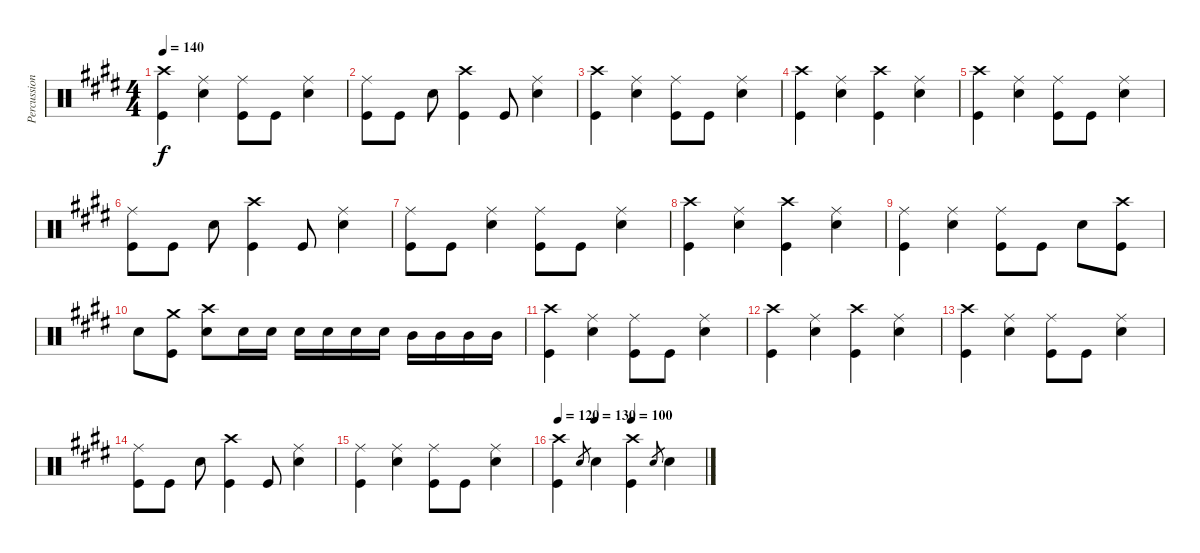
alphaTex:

\track ("Percussion" "Percussion") {instrument percussion}
\staff {score}
\articulation defaults
\ts (4 4)
\tempo 140
\clef neutral
\ks e
("Crash high (hit)" "Kick (hit)").4{dy f} ("Ride (middle)" "Snare (hit) 2").4 ("Ride (middle)" "Kick (hit)").8 "Kick (hit)".8 ("Ride (middle)" "Snare (hit) 2").4 |
("Ride (middle)" "Kick (hit)").8 "Kick (hit)".8 "Snare (hit) 2".8 ("Crash high (hit)" "Kick (hit)").4 "Kick (hit)".8 ("Ride (middle)" "Snare (hit) 2").4 |
("Crash high (hit)" "Kick (hit)").4 ("Ride (middle)" "Snare (hit) 2").4 ("Ride (middle)" "Kick (hit)").8 "Kick (hit)".8 ("Ride (middle)" "Snare (hit) 2").4 |
("Crash high (hit)" "Kick (hit)").4 ("Ride (middle)" "Snare (hit) 2").4 ("Crash high (hit)" "Kick (hit)").4 ("Ride (middle)" "Snare (hit) 2").4 |
("Crash high (hit)" "Kick (hit)").4 ("Ride (middle)" "Snare (hit) 2").4 ("Ride (middle)" "Kick (hit)").8 "Kick (hit)".8 ("Ride (middle)" "Snare (hit) 2").4 |
("Ride (middle)" "Kick (hit)").8 "Kick (hit)".8 "Snare (hit) 2".8 ("Crash high (hit)" "Kick (hit)").4 "Kick (hit)".8 ("Ride (middle)" "Snare (hit) 2").4 |
("Ride (middle)" "Kick (hit)").8 "Kick (hit)".8 ("Ride (middle)" "Snare (hit) 2").4 ("Ride (middle)" "Kick (hit)").8 "Kick (hit)".8 ("Ride (middle)" "Snare (hit) 2").4 |
("Crash high (hit)" "Kick (hit)").4 ("Ride (middle)" "Snare (hit) 2").4 ("Crash high (hit)" "Kick (hit)").4 ("Ride (middle)" "Snare (hit) 2").4 |
("Ride (middle)" "Kick (hit)").4 ("Ride (middle)" "Snare (hit) 2").4 ("Ride (middle)" "Kick (hit)").8 "Kick (hit)".8 "Snare (hit) 2".8 ("Crash high (hit)" "Kick (hit)").8 |
"Snare (hit) 2".8 ("Crash medium (hit)" "Kick (hit)").8 ("Crash high (hit)" "Snare (hit) 2").8 "Snare (hit) 2".16 "Snare (hit) 2".16 "Snare (hit) 2".16 "Snare (hit) 2".16 "Snare (hit) 2".16 "Snare (hit) 2".16 "Mid Tom (hit)".16 "Mid Tom (hit)".16 "Mid Tom (hit)".16 "Mid Tom (hit)".16 |
("Crash high (hit)" "Kick (hit)").4 ("Ride (middle)" "Snare (hit) 2").4 ("Ride (middle)" "Kick (hit)").8 "Kick (hit)".8 ("Ride (middle)" "Snare (hit) 2").4 |
("Crash high (hit)" "Kick (hit)").4 ("Ride (middle)" "Snare (hit) 2").4 ("Crash high (hit)" "Kick (hit)").4 ("Ride (middle)" "Snare (hit) 2").4 |
("Crash high (hit)" "Kick (hit)").4 ("Ride (middle)" "Snare (hit) 2").4 ("Ride (middle)" "Kick (hit)").8 "Kick (hit)".8 ("Ride (middle)" "Snare (hit) 2").4 |
("Ride (middle)" "Kick (hit)").8 "Kick (hit)".8 "Snare (hit) 2".8 ("Crash high (hit)" "Kick (hit)").4 "Kick (hit)".8 ("Ride (middle)" "Snare (hit) 2").4 |
("Ride (middle)" "Kick (hit)").4 ("Ride (middle)" "Snare (hit) 2").4 ("Ride (middle)" "Kick (hit)").8 "Kick (hit)".8 ("Ride (middle)" "Snare (hit) 2").4 |
\tempo 120
\tempo (130 0.25)
\tempo (100 0.5)
("Crash high (hit)" "Kick (hit)").4 "Snare (hit) 2".8{gr} "Snare (hit) 2".4 ("Crash high (hit)" "Kick (hit)").4 "Snare (hit) 2".8{gr} "Snare (hit) 2".4
